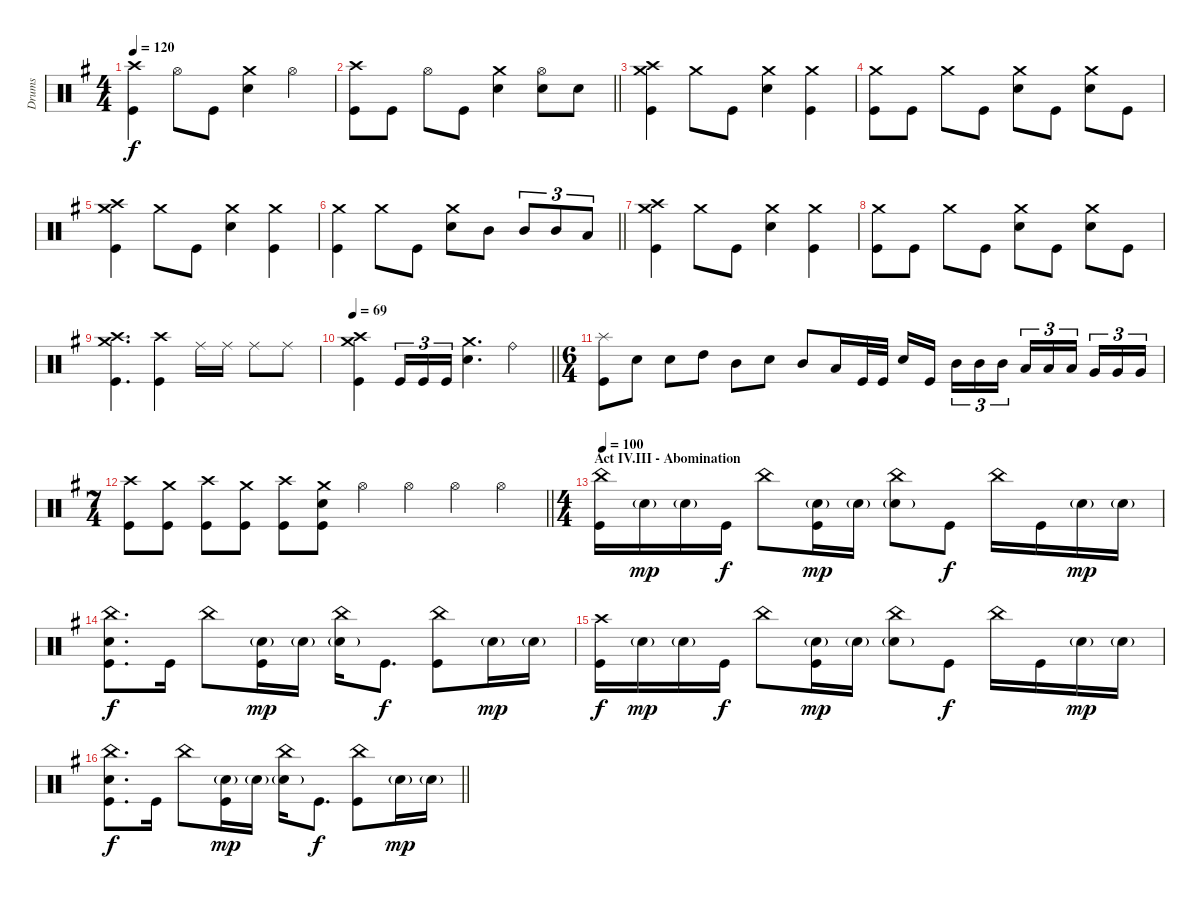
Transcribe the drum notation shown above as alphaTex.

\track ("Drums" "Drums") {instrument percussion}
\staff
\articulation defaults
\ts (4 4)
\tempo 120
\clef neutral
\ks eminor
("Crash high (hit)" "Kick (hit)").4{dy f} "Hi-Hat (open)".8 "Kick (hit)".8 ("Crash medium (hit)" "Electric Snare (hit)").4 "Hi-Hat (open)".4 |
\barLineRight lightlight
("Crash high (hit)" "Kick (hit)").8 "Kick (hit)".8 "Hi-Hat (open)".8 "Kick (hit)".8 ("Crash medium (hit)" "Electric Snare (hit)").4 ("Hi-Hat (open)" "Electric Snare (hit)").8 "Electric Snare (hit)".8 |
("Crash high (hit)" "Crash medium (hit)" "Kick (hit)").4 "Crash medium (hit)".8 "Kick (hit)".8 ("Crash medium (hit)" "Electric Snare (hit)").4 ("Crash medium (hit)" "Kick (hit)").4 |
("Crash medium (hit)" "Kick (hit)").8 "Kick (hit)".8 "Crash medium (hit)".8 "Kick (hit)".8 ("Crash medium (hit)" "Electric Snare (hit)").8 "Kick (hit)".8 ("Crash medium (hit)" "Electric Snare (hit)").8 "Kick (hit)".8 |
("Crash high (hit)" "Crash medium (hit)" "Kick (hit)").4 "Crash medium (hit)".8 "Kick (hit)".8 ("Crash medium (hit)" "Electric Snare (hit)").4 ("Crash medium (hit)" "Kick (hit)").4 |
\barLineRight lightlight
("Crash medium (hit)" "Kick (hit)").4 "Crash medium (hit)".8 "Kick (hit)".8 ("Crash medium (hit)" "Electric Snare (hit)").8 "Mid Tom (hit)".8 "Mid Tom (hit)".8{tu (3 2)} "Mid Tom (hit)".8{tu (3 2)} "Low Tom (hit)".8{tu (3 2)} |
("Crash high (hit)" "Crash medium (hit)" "Kick (hit)").4 "Crash medium (hit)".8 "Kick (hit)".8 ("Crash medium (hit)" "Electric Snare (hit)").4 ("Crash medium (hit)" "Kick (hit)").4 |
("Crash medium (hit)" "Kick (hit)").8 "Kick (hit)".8 "Crash medium (hit)".8 "Kick (hit)".8 ("Crash medium (hit)" "Electric Snare (hit)").8 "Kick (hit)".8 ("Crash medium (hit)" "Electric Snare (hit)").8 "Kick (hit)".8 |
("Crash medium (hit)" "Crash high (hit)" "Kick (hit)").4{d} ("Crash high (hit)" "Kick (hit)").4 "Ride (middle)".16 "Ride (middle)".16 "Ride (middle)".8 "Ride (middle)".8 |
\tempo 69
\barLineRight lightlight
("Crash high (hit)" "Crash medium (hit)" "Kick (hit)").4 "Kick (hit)".16{tu (3 2)} "Kick (hit)".16{tu (3 2)} "Kick (hit)".16{tu (3 2)} ("Crash medium (hit)" "Electric Snare (hit)").4{d} "Ride (bell)".4 |
\ts (6 4)
("Splash (hit)" "Kick (hit)").8{volume 15} "Electric Snare (hit)".8 "Electric Snare (hit)".8 "High Tom (hit)".8 "Mid Tom (hit)".8 "Electric Snare (hit)".8 "Mid Tom (hit)".8 "Low Tom (hit)".16 "Kick (hit)".32 "Kick (hit)".32 "Electric Snare (hit)".16 "Kick (hit)".16{beam splitsecondary} "Mid Tom (hit)".16{tu (3 2)} "Mid Tom (hit)".16{tu (3 2)} "Mid Tom (hit)".16{tu (3 2) beam splitsecondary} "Low Tom (hit)".16{tu (3 2)} "Low Tom (hit)".16{tu (3 2)} "Low Tom (hit)".16{tu (3 2) beam splitsecondary} "Very Low Tom (hit)".16{tu (3 2)} "Very Low Tom (hit)".16{tu (3 2)} "Very Low Tom (hit)".16{tu (3 2)} |
\ts (7 4)
\barLineRight lightlight
("Crash high (hit)" "Kick (hit)").8 ("Crash medium (hit)" "Kick (hit)").8 ("Crash high (hit)" "Kick (hit)").8 ("Crash medium (hit)" "Kick (hit)").8 ("Crash high (hit)" "Kick (hit)").8 ("Crash medium (hit)" "Electric Snare (hit)" "Kick (hit)").8 "Hi-Hat (open)".4 "Hi-Hat (open)".4 "Hi-Hat (open)".4 "Hi-Hat (open)".4 |
\ts (4 4)
\section ("" "Act IV.III - Abomination")
\tempo 100
("China (hit)" "Kick (hit)").16 "Electric Snare (hit)"{g}.16{dy mp} "Electric Snare (hit)"{g}.16 "Kick (hit)".16{dy f} "China (hit)".8 ("Electric Snare (hit)"{g} "Kick (hit)").16{dy mp} "Electric Snare (hit)"{g}.16 ("China (hit)" "Electric Snare (hit)"{g}).8 "Kick (hit)".8{dy f} "China (hit)".16 "Kick (hit)".16 "Electric Snare (hit)"{g}.16{dy mp} "Electric Snare (hit)"{g}.16 |
("China (hit)" "Electric Snare (hit)" "Kick (hit)").8{d dy f} "Kick (hit)".16 "China (hit)".8 ("Electric Snare (hit)"{g} "Kick (hit)").16{dy mp} "Electric Snare (hit)"{g}.16 ("China (hit)" "Electric Snare (hit)"{g}).16 "Kick (hit)".8{d dy f} ("China (hit)" "Kick (hit)").8 "Electric Snare (hit)"{g}.16{dy mp} "Electric Snare (hit)"{g}.16 |
("Crash high (hit)" "Kick (hit)").16{dy f} "Electric Snare (hit)"{g}.16{dy mp} "Electric Snare (hit)"{g}.16 "Kick (hit)".16{dy f} "China (hit)".8 ("Electric Snare (hit)"{g} "Kick (hit)").16{dy mp} "Electric Snare (hit)"{g}.16 ("China (hit)" "Electric Snare (hit)"{g}).8 "Kick (hit)".8{dy f} "China (hit)".16 "Kick (hit)".16 "Electric Snare (hit)"{g}.16{dy mp} "Electric Snare (hit)"{g}.16 |
\barLineRight lightlight
("China (hit)" "Electric Snare (hit)" "Kick (hit)").8{d dy f} "Kick (hit)".16 "China (hit)".8 ("Electric Snare (hit)"{g} "Kick (hit)").16{dy mp} "Electric Snare (hit)"{g}.16 ("China (hit)" "Electric Snare (hit)"{g}).16 "Kick (hit)".8{d dy f} ("China (hit)" "Kick (hit)").8 "Electric Snare (hit)"{g}.16{dy mp} "Electric Snare (hit)"{g}.16
